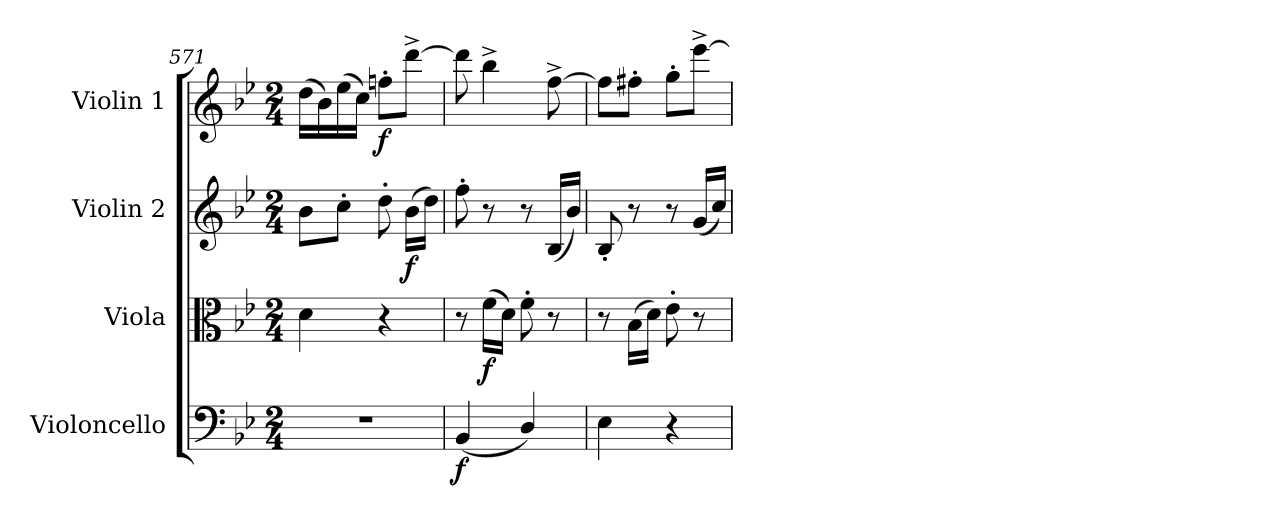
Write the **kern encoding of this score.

**kern	**dynam	**kern	**dynam	**kern	**dynam	**kern	**dynam
*part4	*part4	*part3	*part3	*part2	*part2	*part1	*part1
*staff4	*staff4	*staff3	*staff3	*staff2	*staff2	*staff1	*staff1
*I"Violoncello	*	*I"Viola	*	*I"Violin 2	*	*I"Violin 1	*
*I'Vc	*	*I'Vla	*	*I'Vln	*	*I'Vln	*
*clefF4	*	*clefC3	*	*clefG2	*	*clefG2	*
*k[b-e-]	*	*k[b-e-]	*	*k[b-e-]	*	*k[b-e-]	*
*M2/4	*	*M2/4	*	*M2/4	*	*M2/4	*
=571	=571	=571	=571	=571	=571	=571	=571
2r	.	4d\	.	8b-\L	.	(>16dd\LL	.
.	.	.	.	.	.	16b-\)	.
.	.	.	.	8cc'\J	.	(>16ee-\	.
.	.	.	.	.	.	16cc\JJ)	.
!	!	!	!	!	!	!	!LO:DY:b
.	.	4r	.	8dd'\	.	8ffn'\L	f
!	!	!	!	!	!LO:DY:b	!	!
.	.	.	.	(>16b-\LL	f	[8ddd^\J	.
.	.	.	.	16dd\JJ)	.	.	.
=572	=572	=572	=572	=572	=572	=572	=572
!	!LO:DY:b	!	!	!	!	!	!
(<4BB-/	f	8r	.	8ff'\	.	8ddd\]	.
!	!	!	!LO:DY:b	!	!	!	!
.	.	(>16f\LL	f	8r	.	4bb-^\	.
.	.	16d\JJ)	.	.	.	.	.
4D/)	.	8f'\	.	8r	.	.	.
.	.	8r	.	(<16B-/LL	.	[8ff^\	.
.	.	.	.	16b-/JJ)	.	.	.
=573	=573	=573	=573	=573	=573	=573	=573
4E-\	.	8r	.	8B-'/	.	8ff\L]	.
.	.	(>16B-\LL	.	8r	.	8ff#X'\J	.
.	.	16d\JJ)	.	.	.	.	.
4r	.	8e-'\	.	8r	.	8gg'\L	.
.	.	8r	.	(<16g/LL	.	[8eee-^\J	.
.	.	.	.	16cc/JJ)	.	.	.
=	=	=	=	=	=	=	=
*-	*-	*-	*-	*-	*-	*-	*-
